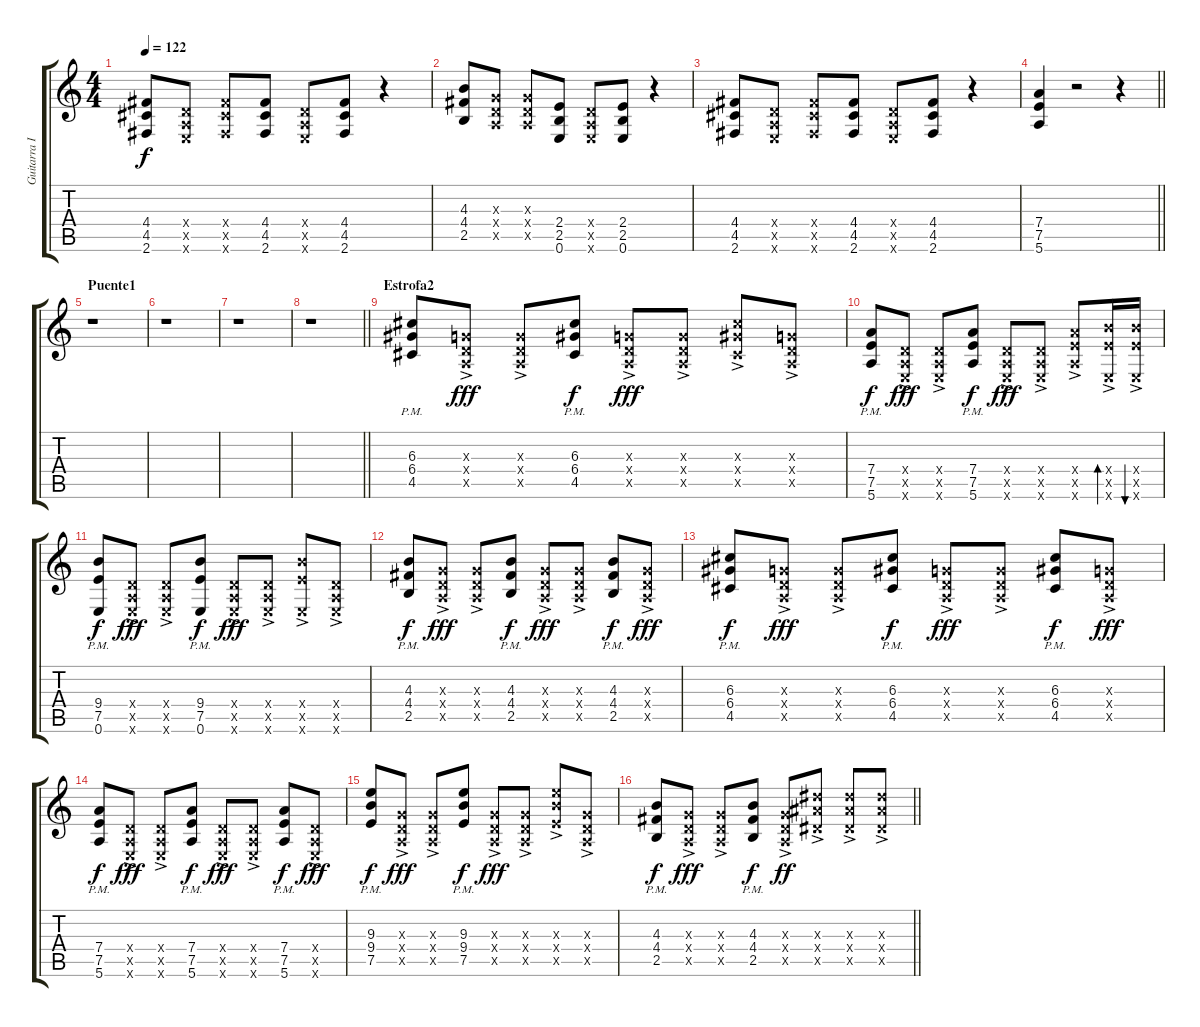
\track ("Guitarra I" "Guitarra I") {instrument acousticguitarsteel}
\staff {score tabs}
\tuning (E4 B3 G3 D3 A2 E2) {hide}
\ts (4 4)
\tempo 122
\clef g2
\ks c
(4.4 4.5 2.6).8{dy f} (0.4{x} 0.5{x} 0.6{x}).8 (4.4{x} 4.5{x} 2.6{x}).8 (4.4 4.5 2.6).8 (0.4{x} 0.5{x} 0.6{x}).8 (4.4 4.5 2.6).8 r.4 |
(4.3 4.4 2.5).8 (0.3{x} 0.4{x} 0.5{x}).8 (0.3{x} 0.4{x} 0.5{x}).8 (2.4 2.5 0.6).8 (0.4{x} 0.5{x} 0.6{x}).8 (2.4 2.5 0.6).8 r.4 |
(4.4 4.5 2.6).8 (0.4{x} 0.5{x} 0.6{x}).8 (4.4{x} 4.5{x} 2.6{x}).8 (4.4 4.5 2.6).8 (0.4{x} 0.5{x} 0.6{x}).8 (4.4 4.5 2.6).8 r.4 |
\barLineRight lightlight
(7.4 7.5 5.6).4 r.2 r.4 |
\section ("" "Puente1")
r.1 |
r.1 |
r.1 |
\barLineRight lightlight
r.1 |
\section ("" "Estrofa2")
(6.3{pm} 6.4{pm} 4.5{pm}).8{volume 1 instrument overdrivenguitar} (0.3{ac x} 0.4{ac x} 0.5{ac x}).8{dy fff} (0.3{ac x} 0.4{ac x} 0.5{ac x}).8 (6.3{pm} 6.4{pm} 4.5{pm}).8{dy f} (0.3{ac x} 0.4{ac x} 0.5{ac x}).8{dy fff} (0.3{ac x} 0.4{ac x} 0.5{ac x}).8 (6.3{ac x} 6.4{ac x} 4.5{ac x}).8 (0.3{ac x} 0.4{ac x} 0.5{ac x}).8 |
(7.4{pm} 7.5{pm} 5.6{pm}).8{dy f volume 3} (0.4{ac x} 0.5{ac x} 0.6{ac x}).8{dy fff} (0.4{ac x} 0.5{ac x} 0.6{ac x}).8 (7.4{pm} 7.5{pm} 5.6{pm}).8{dy f} (0.4{ac x} 0.5{ac x} 0.6{ac x}).8{dy fff} (0.4{ac x} 0.5{ac x} 0.6{ac x}).8 (7.4{ac x} 7.5{ac x} 5.6{ac x}).8 (9.4{ac x} 7.5{ac x} 0.6{ac x}).16{bd 60 volume 4} (9.4{ac x} 7.5{ac x} 0.6{ac x}).16{bu 60} |
(9.4{pm} 7.5{pm} 0.6{pm}).8{dy f} (0.4{ac x} 0.5{ac x} 0.6{ac x}).8{dy fff} (0.4{ac x} 0.5{ac x} 0.6{ac x}).8 (9.4{pm} 7.5{pm} 0.6{pm}).8{dy f} (0.4{ac x} 0.5{ac x} 0.6{ac x}).8{dy fff} (0.4{ac x} 0.5{ac x} 0.6{ac x}).8 (9.4{ac x} 7.5{ac x} 0.6{ac x}).8 (0.4{ac x} 0.5{ac x} 0.6{ac x}).8 |
(4.3{pm} 4.4{pm} 2.5{pm}).8{dy f} (0.3{ac x} 0.4{ac x} 0.5{ac x}).8{dy fff} (0.3{ac x} 0.4{ac x} 0.5{ac x}).8 (4.3{pm} 4.4{pm} 2.5{pm}).8{dy f} (0.3{ac x} 0.4{ac x} 0.5{ac x}).8{dy fff} (0.3{ac x} 0.4{ac x} 0.5{ac x}).8 (4.3{pm} 4.4{pm} 2.5{pm}).8{dy f} (0.3{ac x} 0.4{ac x} 0.5{ac x}).8{dy fff} |
(6.3{pm} 6.4{pm} 4.5{pm}).8{dy f} (0.3{ac x} 0.4{ac x} 0.5{ac x}).8{dy fff} (0.3{ac x} 0.4{ac x} 0.5{ac x}).8 (6.3{pm} 6.4{pm} 4.5{pm}).8{dy f} (0.3{ac x} 0.4{ac x} 0.5{ac x}).8{dy fff} (0.3{ac x} 0.4{ac x} 0.5{ac x}).8 (6.3{pm} 6.4{pm} 4.5{pm}).8{dy f} (0.3{ac x} 0.4{ac x} 0.5{ac x}).8{dy fff} |
(7.4{pm} 7.5{pm} 5.6{pm}).8{dy f} (0.4{ac x} 0.5{ac x} 0.6{ac x}).8{dy fff} (0.4{ac x} 0.5{ac x} 0.6{ac x}).8 (7.4{pm} 7.5{pm} 5.6{pm}).8{dy f} (0.4{ac x} 0.5{ac x} 0.6{ac x}).8{dy fff} (0.4{ac x} 0.5{ac x} 0.6{ac x}).8 (7.4{pm} 7.5{pm} 5.6{pm}).8{dy f} (0.4{ac x} 0.5{ac x} 0.6{ac x}).8{dy fff} |
(9.3{pm} 9.4{pm} 7.5{pm}).8{dy f volume 5} (0.3{ac x} 0.4{ac x} 0.5{ac x}).8{dy fff} (0.3{ac x} 0.4{ac x} 0.5{ac x}).8 (9.3{pm} 9.4{pm} 7.5{pm}).8{dy f} (0.3{ac x} 0.4{ac x} 0.5{ac x}).8{dy fff} (0.3{ac x} 0.4{ac x} 0.5{ac x}).8 (9.3{ac x} 9.4{ac x} 7.5{ac x}).8 (0.3{ac x} 0.4{ac x} 0.5{ac x}).8 |
\barLineRight lightlight
(4.3{pm} 4.4{pm} 2.5{pm}).8{dy f} (0.3{ac x} 0.4{ac x} 0.5{ac x}).8{dy fff} (0.3{ac x} 0.4{ac x} 0.5{ac x}).8 (4.3{pm} 4.4{pm} 2.5{pm}).8{dy f} (0.3{ac x} 0.4{ac x} 0.5{ac x}).8{dy ff} (8.3{ac x} 8.4{ac x} 6.5{ac x}).8{volume 8} (8.3{ac x} 8.4{ac x} 6.5{ac x}).8 (8.3{ac x} 8.4{ac x} 6.5{ac x}).8
